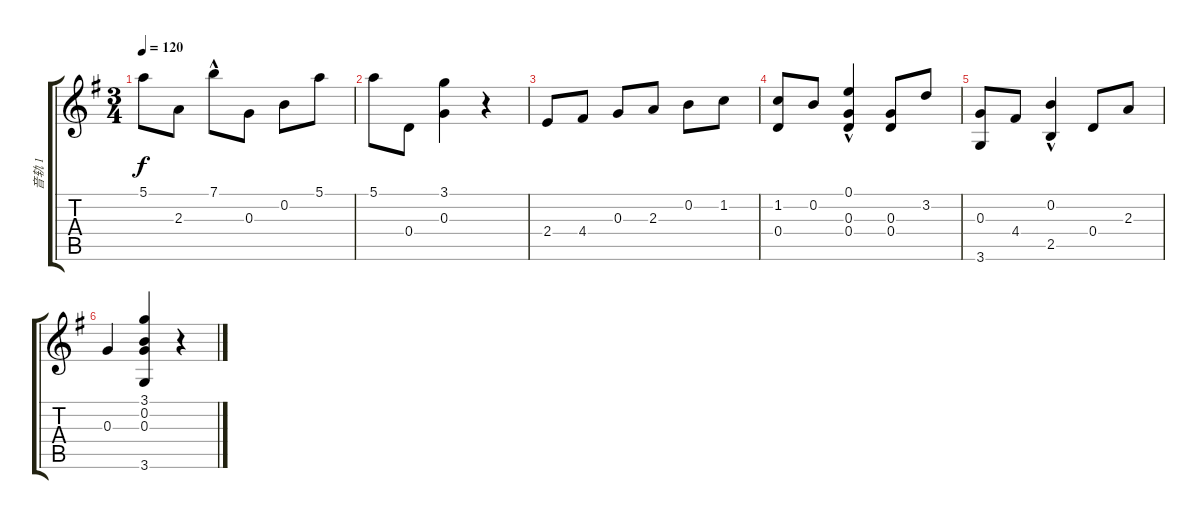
\track ("音轨 1" "音轨 1") {instrument acousticguitarnylon}
\staff {score tabs}
\tuning (E4 B3 G3 D3 A2 E2) {hide}
\ts (3 4)
\tempo 120
\clef g2
\ks g
5.1.8{dy f} 2.3.8 7.1{hac}.8 0.3.8 0.2.8 5.1.8 |
5.1.8 0.4.8 (3.1 0.3).4 r.4 |
2.4.8 4.4.8 0.3.8 2.3.8 0.2.8 1.2.8 |
(1.2 0.4).8 0.2.8 (0.1{hac} 0.3 0.4).4 (0.3 0.4).8 3.2.8 |
(0.3 3.6).8 4.4.8 (0.2{hac} 2.5).4 0.4.8 2.3.8 |
0.3.4 (3.1 0.2 0.3 3.6).4 r.4
